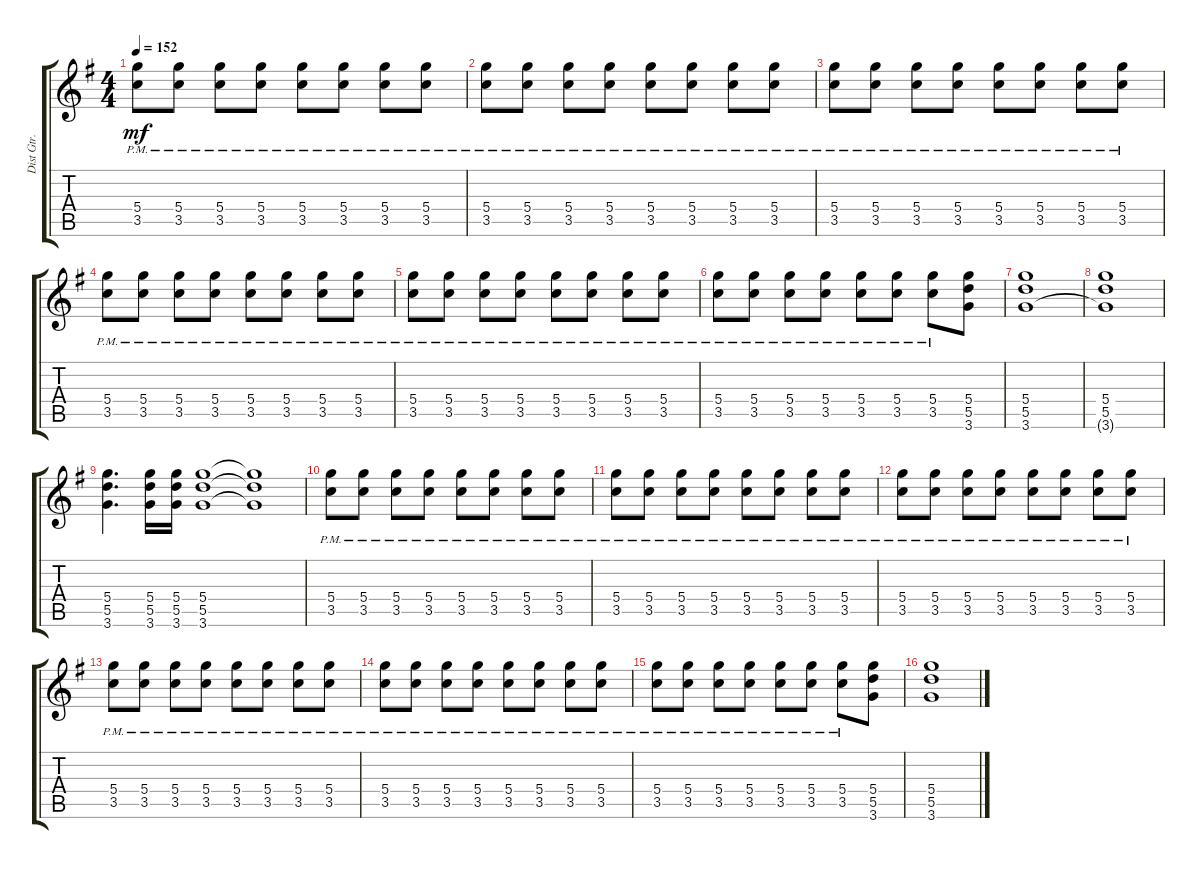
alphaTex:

\track ("Dist Gtr." "Dist Gtr.") {instrument distortionguitar}
\staff {score tabs}
\tuning (E4 B3 G4 D4 A3 E3) {hide}
\ts (4 4)
\tempo 152
\clef g2
\ks g
(5.4{pm} 3.5{pm}).8{dy mf} (5.4{pm} 3.5{pm}).8 (5.4{pm} 3.5{pm}).8 (5.4{pm} 3.5{pm}).8 (5.4{pm} 3.5{pm}).8 (5.4{pm} 3.5{pm}).8 (5.4{pm} 3.5{pm}).8 (5.4{pm} 3.5{pm}).8 |
(5.4{pm} 3.5{pm}).8 (5.4{pm} 3.5{pm}).8 (5.4{pm} 3.5{pm}).8 (5.4{pm} 3.5{pm}).8 (5.4{pm} 3.5{pm}).8 (5.4{pm} 3.5{pm}).8 (5.4{pm} 3.5{pm}).8 (5.4{pm} 3.5{pm}).8 |
(5.4{pm} 3.5{pm}).8 (5.4{pm} 3.5{pm}).8 (5.4{pm} 3.5{pm}).8 (5.4{pm} 3.5{pm}).8 (5.4{pm} 3.5{pm}).8 (5.4{pm} 3.5{pm}).8 (5.4{pm} 3.5{pm}).8 (5.4{pm} 3.5{pm}).8 |
(5.4{pm} 3.5{pm}).8 (5.4{pm} 3.5{pm}).8 (5.4{pm} 3.5{pm}).8 (5.4{pm} 3.5{pm}).8 (5.4{pm} 3.5{pm}).8 (5.4{pm} 3.5{pm}).8 (5.4{pm} 3.5{pm}).8 (5.4{pm} 3.5{pm}).8 |
(5.4{pm} 3.5{pm}).8 (5.4{pm} 3.5{pm}).8 (5.4{pm} 3.5{pm}).8 (5.4{pm} 3.5{pm}).8 (5.4{pm} 3.5{pm}).8 (5.4{pm} 3.5{pm}).8 (5.4{pm} 3.5{pm}).8 (5.4{pm} 3.5{pm}).8 |
(5.4{pm} 3.5{pm}).8 (5.4{pm} 3.5{pm}).8 (5.4{pm} 3.5{pm}).8 (5.4{pm} 3.5{pm}).8 (5.4{pm} 3.5{pm}).8 (5.4{pm} 3.5{pm}).8 (5.4{pm} 3.5{pm}).8 (5.4 5.5 3.6).8 |
(5.4 5.5 3.6).1 |
(5.4 5.5 3.6{t}).1 |
(5.4 5.5 3.6).4{d} (5.4 5.5 3.6).16 (5.4 5.5 3.6).16 (5.4 5.5 3.6).1 (5.4{t} 5.5{t} 3.6{t}).1 |
(5.4{pm} 3.5{pm}).8 (5.4{pm} 3.5{pm}).8 (5.4{pm} 3.5{pm}).8 (5.4{pm} 3.5{pm}).8 (5.4{pm} 3.5{pm}).8 (5.4{pm} 3.5{pm}).8 (5.4{pm} 3.5{pm}).8 (5.4{pm} 3.5{pm}).8 |
(5.4{pm} 3.5{pm}).8 (5.4{pm} 3.5{pm}).8 (5.4{pm} 3.5{pm}).8 (5.4{pm} 3.5{pm}).8 (5.4{pm} 3.5{pm}).8 (5.4{pm} 3.5{pm}).8 (5.4{pm} 3.5{pm}).8 (5.4{pm} 3.5{pm}).8 |
(5.4{pm} 3.5{pm}).8 (5.4{pm} 3.5{pm}).8 (5.4{pm} 3.5{pm}).8 (5.4{pm} 3.5{pm}).8 (5.4{pm} 3.5{pm}).8 (5.4{pm} 3.5{pm}).8 (5.4{pm} 3.5{pm}).8 (5.4{pm} 3.5{pm}).8 |
(5.4{pm} 3.5{pm}).8 (5.4{pm} 3.5{pm}).8 (5.4{pm} 3.5{pm}).8 (5.4{pm} 3.5{pm}).8 (5.4{pm} 3.5{pm}).8 (5.4{pm} 3.5{pm}).8 (5.4{pm} 3.5{pm}).8 (5.4{pm} 3.5{pm}).8 |
(5.4{pm} 3.5{pm}).8 (5.4{pm} 3.5{pm}).8 (5.4{pm} 3.5{pm}).8 (5.4{pm} 3.5{pm}).8 (5.4{pm} 3.5{pm}).8 (5.4{pm} 3.5{pm}).8 (5.4{pm} 3.5{pm}).8 (5.4{pm} 3.5{pm}).8 |
(5.4{pm} 3.5{pm}).8 (5.4{pm} 3.5{pm}).8 (5.4{pm} 3.5{pm}).8 (5.4{pm} 3.5{pm}).8 (5.4{pm} 3.5{pm}).8 (5.4{pm} 3.5{pm}).8 (5.4{pm} 3.5{pm}).8 (5.4 5.5 3.6).8 |
(5.4 5.5 3.6).1
